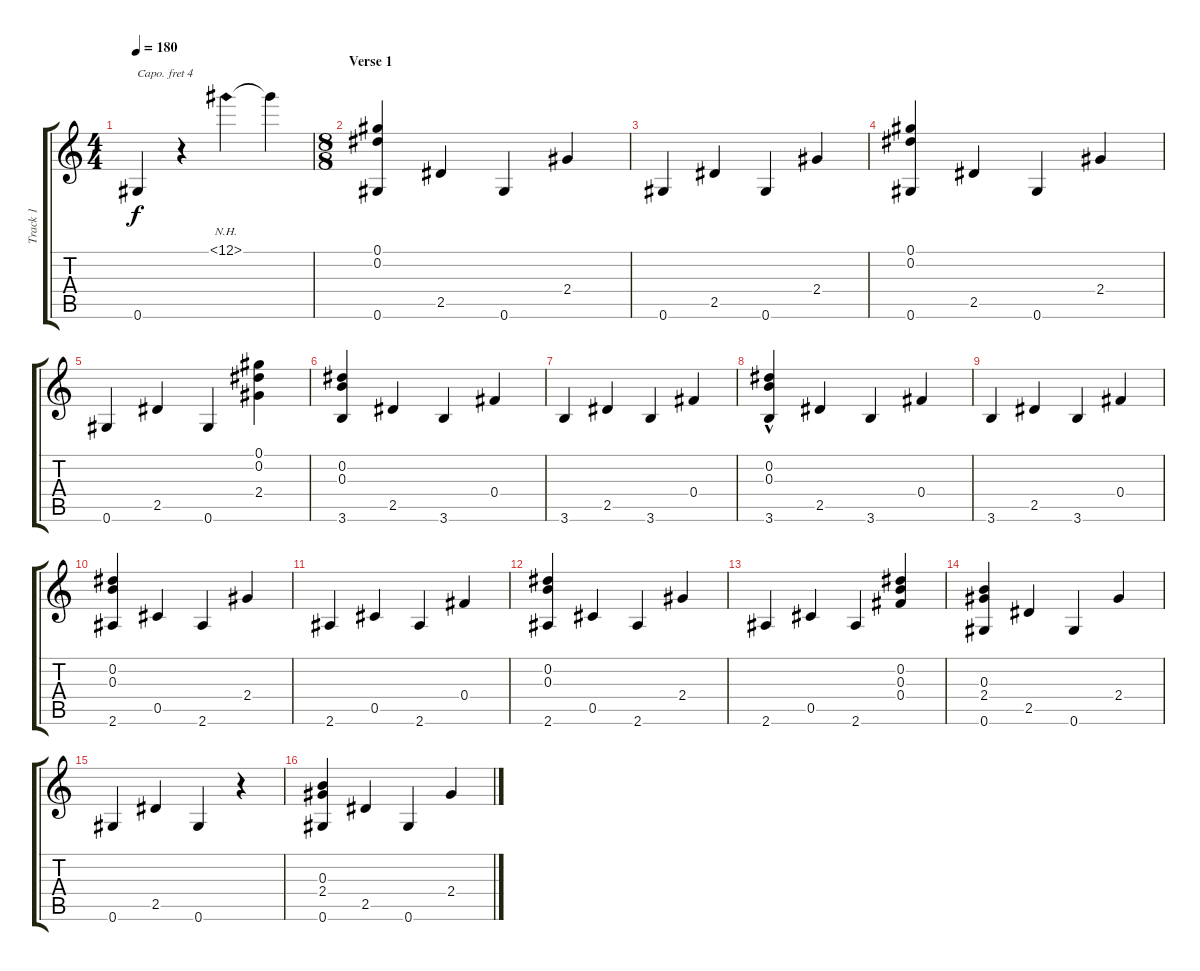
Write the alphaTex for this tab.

\track ("Track 1" "Track 1") {instrument acousticguitarnylon}
\staff {score tabs}
\capo 4
\tuning (E4 B3 G3 D3 A2 E2) {hide}
\ts (4 4)
\tempo 180
\clef g2
\ks c
0.6.4{dy f} r.4 12.1{nh}.4 12.1{t}.4 |
\ts (8 8)
\section ("" "Verse 1")
(0.1 0.2 0.6).4 2.5.4 0.6.4 2.4.4 |
0.6.4 2.5.4 0.6.4 2.4.4 |
(0.1 0.2 0.6).4 2.5.4 0.6.4 2.4.4 |
0.6.4 2.5.4 0.6.4 (0.1 0.2 2.4).4 |
(0.2 0.3 3.6).4 2.5.4 3.6.4 0.4.4 |
3.6.4 2.5.4 3.6.4 0.4.4 |
(0.2{hac} 0.3{hac} 3.6).4 2.5.4 3.6.4 0.4.4 |
3.6.4 2.5.4 3.6.4 0.4.4 |
(0.2 0.3 2.6).4 0.5.4 2.6.4 2.4.4 |
2.6.4 0.5.4 2.6.4 0.4.4 |
(0.2 0.3 2.6).4 0.5.4 2.6.4 2.4.4 |
2.6.4 0.5.4 2.6.4 (0.2 0.3 0.4).4 |
(0.3 2.4 0.6).4 2.5.4 0.6.4 2.4.4 |
0.6.4 2.5.4 0.6.4 r.4 |
(0.3 2.4 0.6).4 2.5.4 0.6.4 2.4.4
